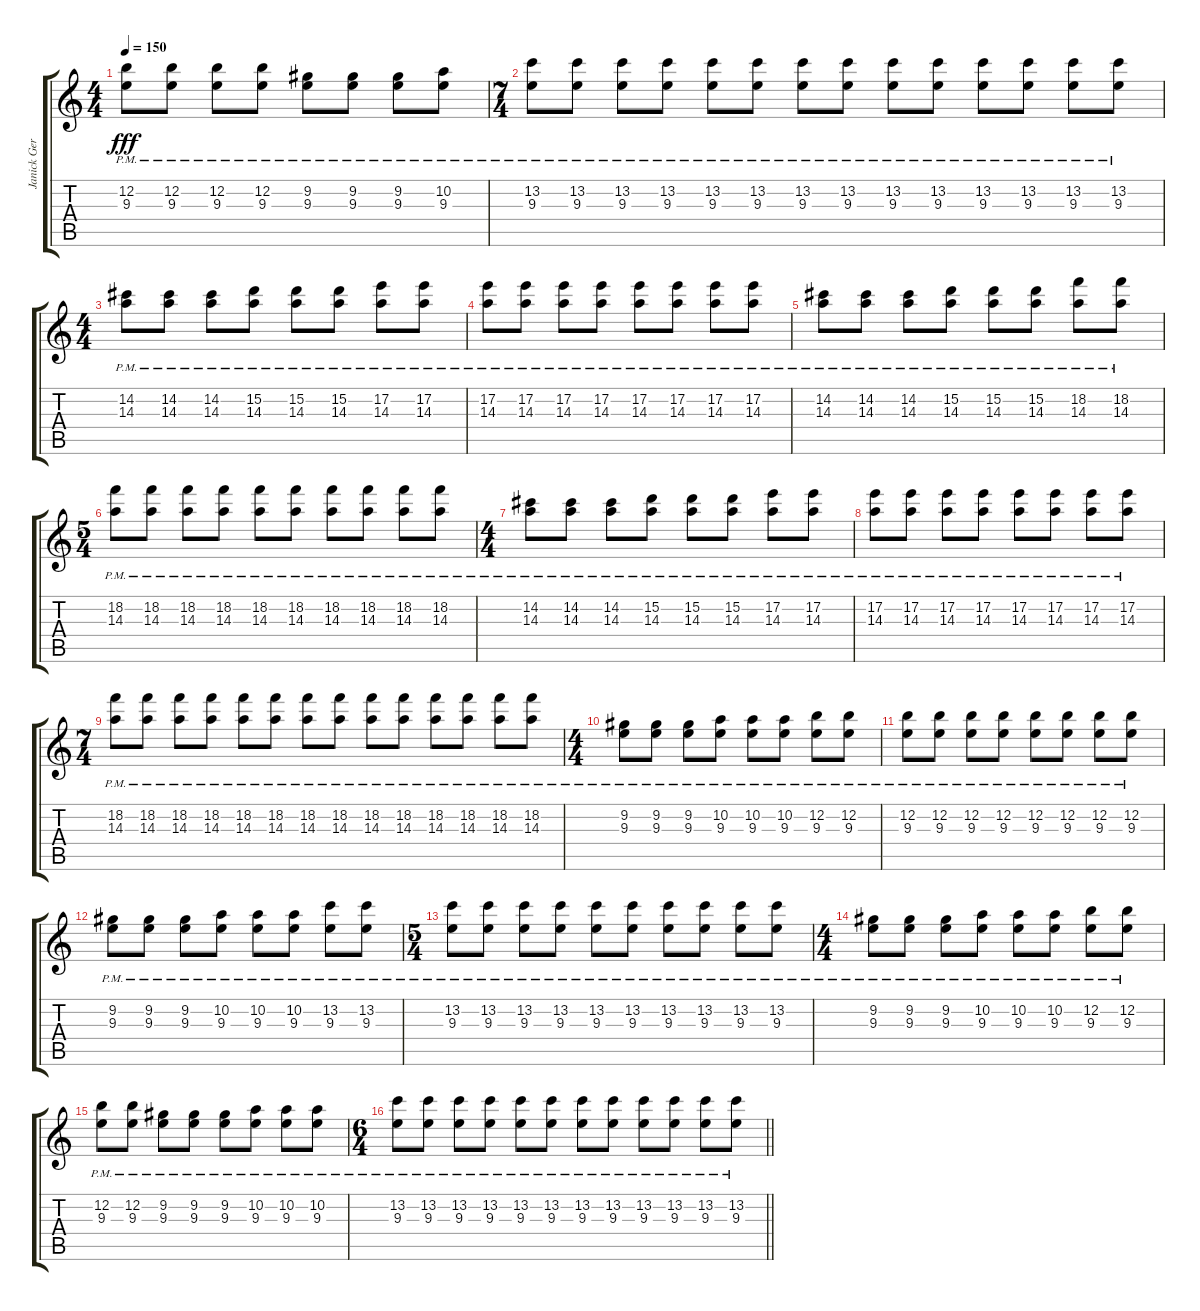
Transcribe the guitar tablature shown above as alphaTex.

\track ("Janick Gers" "Janick Ger") {instrument distortionguitar}
\staff {score tabs}
\tuning (E4 B3 G3 D3 A2 E2) {hide}
\ts (4 4)
\tempo 150
\clef g2
\ks c
(12.2{pm} 9.3{pm}).8{dy fff} (12.2{pm} 9.3).8 (12.2{pm} 9.3{pm}).8 (12.2{pm} 9.3).8 (9.2{pm} 9.3{pm}).8 (9.2{pm} 9.3{pm}).8 (9.2{pm} 9.3{pm}).8 (10.2{pm} 9.3{pm}).8 |
\ts (7 4)
(13.2{pm} 9.3{pm}).8 (13.2{pm} 9.3).8 (13.2 9.3{pm}).8 (13.2{pm} 9.3).8 (13.2{pm} 9.3{pm}).8 (13.2{pm} 9.3{pm}).8 (13.2{pm} 9.3{pm}).8 (13.2{pm} 9.3{pm}).8 (13.2{pm} 9.3{pm}).8 (13.2{pm} 9.3{pm}).8 (13.2{pm} 9.3{pm}).8 (13.2{pm} 9.3{pm}).8 (13.2{pm} 9.3{pm}).8 (13.2{pm} 9.3{pm}).8 |
\ts (4 4)
(14.2{pm} 14.3{pm}).8 (14.2{pm} 14.3{pm}).8 (14.2{pm} 14.3{pm}).8 (15.2{pm} 14.3{pm}).8 (15.2{pm} 14.3{pm}).8 (15.2{pm} 14.3{pm}).8 (17.2{pm} 14.3{pm}).8 (17.2{pm} 14.3{pm}).8 |
(17.2{pm} 14.3{pm}).8 (17.2{pm} 14.3).8 (17.2{pm} 14.3{pm}).8 (17.2{pm} 14.3).8 (17.2{pm} 14.3{pm}).8 (17.2{pm} 14.3{pm}).8 (17.2{pm} 14.3{pm}).8 (17.2{pm} 14.3{pm}).8 |
(14.2{pm} 14.3{pm}).8 (14.2{pm} 14.3).8 (14.2{pm} 14.3{pm}).8 (15.2{pm} 14.3).8 (15.2{pm} 14.3{pm}).8 (15.2{pm} 14.3{pm}).8 (18.2{pm} 14.3{pm}).8 (18.2{pm} 14.3{pm}).8 |
\ts (5 4)
(18.2{pm} 14.3{pm}).8 (18.2{pm} 14.3{pm}).8 (18.2{pm} 14.3{pm}).8 (18.2{pm} 14.3{pm}).8 (18.2{pm} 14.3{pm}).8 (18.2{pm} 14.3{pm}).8 (18.2{pm} 14.3{pm}).8 (18.2{pm} 14.3{pm}).8 (18.2{pm} 14.3{pm}).8 (18.2{pm} 14.3{pm}).8 |
\ts (4 4)
(14.2{pm} 14.3{pm}).8 (14.2{pm} 14.3{pm}).8 (14.2{pm} 14.3{pm}).8 (15.2{pm} 14.3{pm}).8 (15.2{pm} 14.3{pm}).8 (15.2{pm} 14.3{pm}).8 (17.2{pm} 14.3{pm}).8 (17.2{pm} 14.3{pm}).8 |
(17.2{pm} 14.3{pm}).8 (17.2{pm} 14.3).8 (17.2{pm} 14.3{pm}).8 (17.2{pm} 14.3).8 (17.2{pm} 14.3{pm}).8 (17.2{pm} 14.3{pm}).8 (17.2{pm} 14.3{pm}).8 (17.2{pm} 14.3{pm}).8 |
\ts (7 4)
(18.2{pm} 14.3{pm}).8 (18.2{pm} 14.3{pm}).8 (18.2{pm} 14.3{pm}).8 (18.2{pm} 14.3{pm}).8 (18.2{pm} 14.3{pm}).8 (18.2{pm} 14.3{pm}).8 (18.2{pm} 14.3{pm}).8 (18.2{pm} 14.3{pm}).8 (18.2{pm} 14.3{pm}).8 (18.2{pm} 14.3{pm}).8 (18.2{pm} 14.3{pm}).8 (18.2{pm} 14.3{pm}).8 (18.2{pm} 14.3{pm}).8 (18.2{pm} 14.3{pm}).8 |
\ts (4 4)
(9.2{pm} 9.3{pm}).8{volume 10 instrument electricguitarmuted} (9.2{pm} 9.3{pm}).8 (9.2{pm} 9.3{pm}).8 (10.2{pm} 9.3{pm}).8 (10.2{pm} 9.3{pm}).8 (10.2{pm} 9.3{pm}).8 (12.2{pm} 9.3{pm}).8 (12.2{pm} 9.3{pm}).8 |
(12.2{pm} 9.3{pm}).8 (12.2{pm} 9.3).8 (12.2{pm} 9.3{pm}).8 (12.2{pm} 9.3).8 (12.2{pm} 9.3{pm}).8 (12.2{pm} 9.3{pm}).8 (12.2{pm} 9.3{pm}).8 (12.2{pm} 9.3{pm}).8 |
(9.2{pm} 9.3{pm}).8 (9.2{pm} 9.3).8 (9.2{pm} 9.3{pm}).8 (10.2{pm} 9.3).8 (10.2{pm} 9.3{pm}).8 (10.2{pm} 9.3{pm}).8 (13.2{pm} 9.3{pm}).8 (13.2{pm} 9.3{pm}).8 |
\ts (5 4)
(13.2{pm} 9.3{pm}).8 (13.2{pm} 9.3{pm}).8 (13.2{pm} 9.3{pm}).8 (13.2{pm} 9.3{pm}).8 (13.2{pm} 9.3{pm}).8 (13.2{pm} 9.3{pm}).8 (13.2{pm} 9.3{pm}).8 (13.2{pm} 9.3{pm}).8 (13.2{pm} 9.3{pm}).8 (13.2{pm} 9.3{pm}).8 |
\ts (4 4)
(9.2{pm} 9.3{pm}).8 (9.2{pm} 9.3{pm}).8 (9.2{pm} 9.3{pm}).8 (10.2{pm} 9.3{pm}).8 (10.2{pm} 9.3{pm}).8 (10.2{pm} 9.3{pm}).8 (12.2{pm} 9.3{pm}).8 (12.2{pm} 9.3{pm}).8 |
(12.2{pm} 9.3{pm}).8 (12.2{pm} 9.3).8 (9.2{pm} 9.3{pm}).8 (9.2{pm} 9.3).8 (9.2{pm} 9.3{pm}).8 (10.2{pm} 9.3{pm}).8 (10.2{pm} 9.3{pm}).8 (10.2{pm} 9.3{pm}).8 |
\ts (6 4)
\barLineRight lightlight
(13.2{pm} 9.3{pm}).8 (13.2{pm} 9.3).8 (13.2 9.3{pm}).8 (13.2{pm} 9.3).8 (13.2{pm} 9.3{pm}).8 (13.2{pm} 9.3{pm}).8 (13.2{pm} 9.3{pm}).8 (13.2{pm} 9.3{pm}).8 (13.2{pm} 9.3{pm}).8 (13.2{pm} 9.3{pm}).8 (13.2{pm} 9.3{pm}).8 (13.2{pm} 9.3{pm}).8
